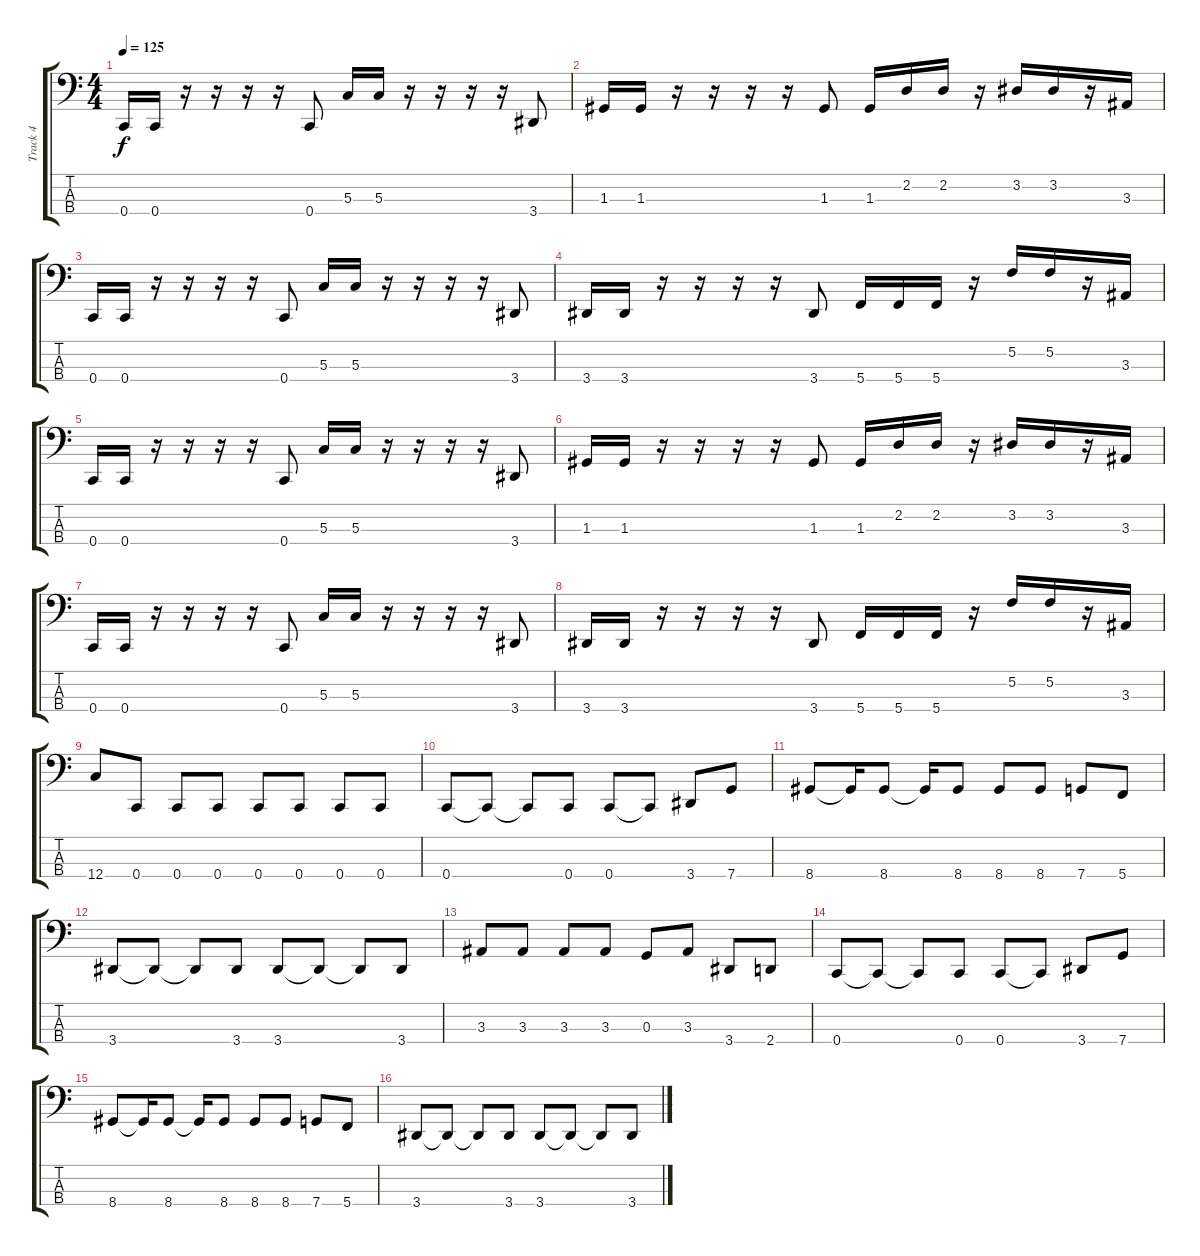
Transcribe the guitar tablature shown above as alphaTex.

\track ("Track 4" "Track 4") {instrument electricbasspick}
\staff {score tabs}
\tuning (F2 C2 G1 C1) {hide}
\ts (4 4)
\tempo 125
\clef f4
\ks c
0.4.16{dy f} 0.4.16 r.16 r.16 r.16 r.16 0.4.8 5.3.16 5.3.16 r.16 r.16 r.16 r.16 3.4.8 |
1.3.16 1.3.16 r.16 r.16 r.16 r.16 1.3.8 1.3.16 2.2.16 2.2.16 r.16 3.2.16 3.2.16 r.16 3.3.16 |
0.4.16 0.4.16 r.16 r.16 r.16 r.16 0.4.8 5.3.16 5.3.16 r.16 r.16 r.16 r.16 3.4.8 |
3.4.16 3.4.16 r.16 r.16 r.16 r.16 3.4.8 5.4.16 5.4.16 5.4.16 r.16 5.2.16 5.2.16 r.16 3.3.16 |
0.4.16 0.4.16 r.16 r.16 r.16 r.16 0.4.8 5.3.16 5.3.16 r.16 r.16 r.16 r.16 3.4.8 |
1.3.16 1.3.16 r.16 r.16 r.16 r.16 1.3.8 1.3.16 2.2.16 2.2.16 r.16 3.2.16 3.2.16 r.16 3.3.16 |
0.4.16 0.4.16 r.16 r.16 r.16 r.16 0.4.8 5.3.16 5.3.16 r.16 r.16 r.16 r.16 3.4.8 |
3.4.16 3.4.16 r.16 r.16 r.16 r.16 3.4.8 5.4.16 5.4.16 5.4.16 r.16 5.2.16 5.2.16 r.16 3.3.16 |
12.4.8 0.4.8 0.4.8 0.4.8 0.4.8 0.4.8 0.4.8 0.4.8 |
0.4.8 0.4{t}.8 0.4{t}.8 0.4.8 0.4.8 0.4{t}.8 3.4.8 7.4.8 |
8.4.8 8.4{t}.16 8.4.8 8.4{t}.16 8.4.8 8.4.8 8.4.8 7.4.8 5.4.8 |
3.4.8 3.4{t}.8 3.4{t}.8 3.4.8 3.4.8 3.4{t}.8 3.4{t}.8 3.4.8 |
3.3.8 3.3.8 3.3.8 3.3.8 0.3.8 3.3.8 3.4.8 2.4.8 |
0.4.8 0.4{t}.8 0.4{t}.8 0.4.8 0.4.8 0.4{t}.8 3.4.8 7.4.8 |
8.4.8 8.4{t}.16 8.4.8 8.4{t}.16 8.4.8 8.4.8 8.4.8 7.4.8 5.4.8 |
3.4.8 3.4{t}.8 3.4{t}.8 3.4.8 3.4.8 3.4{t}.8 3.4{t}.8 3.4.8
